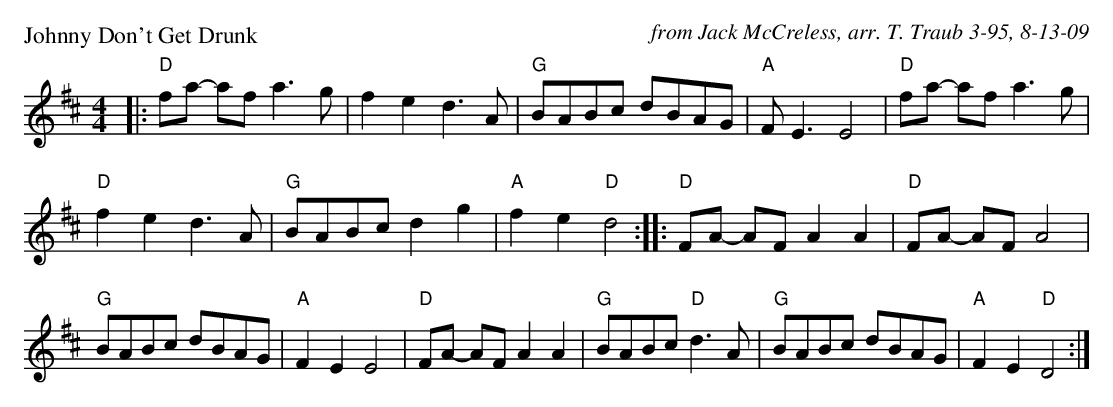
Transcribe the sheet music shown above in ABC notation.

X:1
P: Johnny Don't Get Drunk
C: from Jack McCreless, arr. T. Traub 3-95, 8-13-09
L: 1/8
M: 4/4
K: D
|: "D"fa- af a3 g|f2 e2 d3 A|"G"BABc dBAG|"A"F E3 E4|"D"fa- af a3 g|
"D"f2 e2 d3 A|"G"BABc d2 g2|"A"f2 e2 "D"d4 :||: "D"FA- AF A2 A2|"D"FA- AF A4|
"G"BABc dBAG|"A"F2 E2 E4|"D"FA- AF A2 A2|"G"BABc "D"d3 A|"G"BABc dBAG|"A"F2 E2 "D"D4 :|
